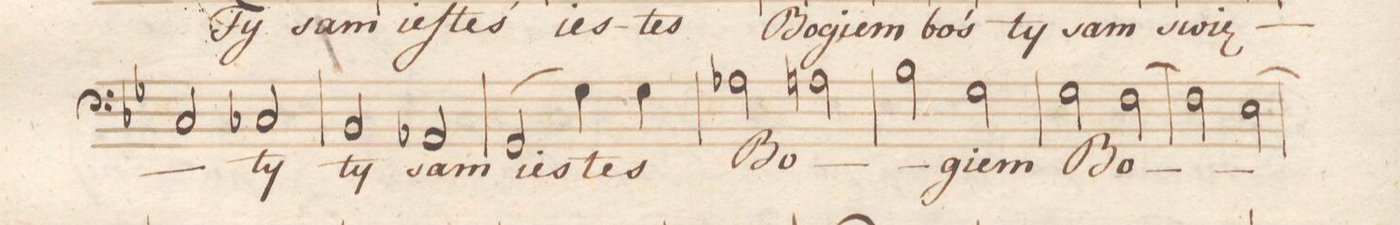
**kern	**text	**dynam
*I"Basso	*	*
*clefF4	*	*
*k[b-e-]	*	*
*met(c)	*	*
*M4/4	*	*
2C/	.	.
2C-X/	-ty	.
=90	=90	=90
2BB-/	ty	.
2AA-X/	sam	.
=91	=91	=91
(2GG/	ies-	.
4G\)	.	.
4G\	-tes	.
=92	=92	=92
2A-X\	Bo-	.
2An\	.	.
=93	=93	=93
2B-\	.	.
2G\	-giem	.
=94	=94	=94
2G\	Bo-	.
[2F\	.	.
=95	=95	=95
2F\]	.	.
[2E-\	.	.
=96	=96	=96
*-	*-	*-
